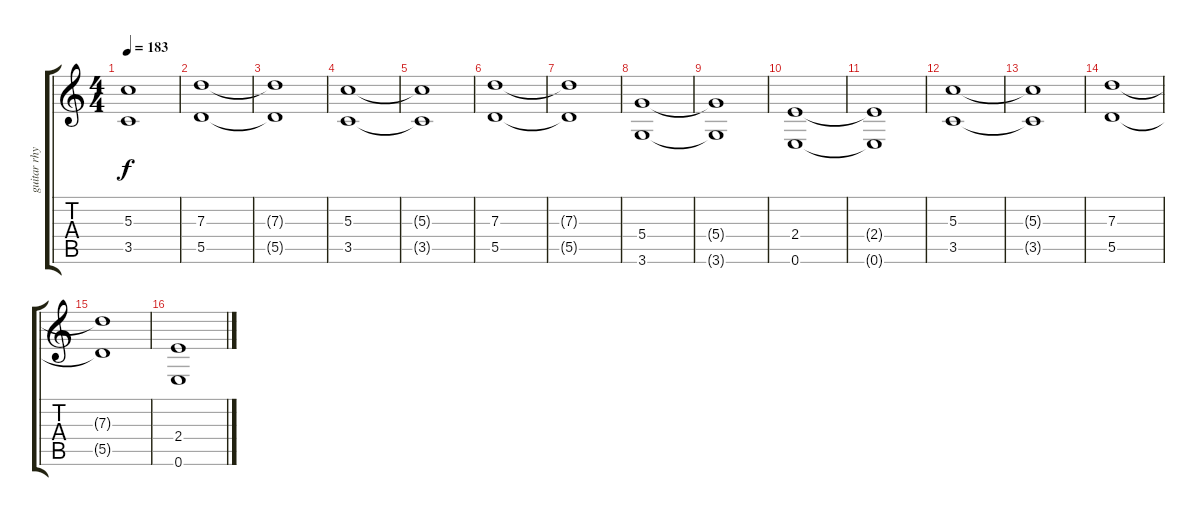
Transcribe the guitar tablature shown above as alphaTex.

\track ("guitar rhythm right" "guitar rhy") {instrument distortionguitar}
\staff {score tabs}
\tuning (E4 B3 G3 D3 A2 E2) {hide}
\ts (4 4)
\tempo 183
\clef g2
\ks c
(5.3{t} 3.5{t}).1{dy f} |
(7.3 5.5).1 |
(7.3{t} 5.5{t}).1 |
(5.3 3.5).1 |
(5.3{t} 3.5{t}).1 |
(7.3 5.5).1 |
(7.3{t} 5.5{t}).1 |
(5.4 3.6).1 |
(5.4{t} 3.6{t}).1 |
(2.4 0.6).1 |
(2.4{t} 0.6{t}).1 |
(5.3 3.5).1 |
(5.3{t} 3.5{t}).1 |
(7.3 5.5).1 |
(7.3{t} 5.5{t}).1 |
(2.4 0.6).1
